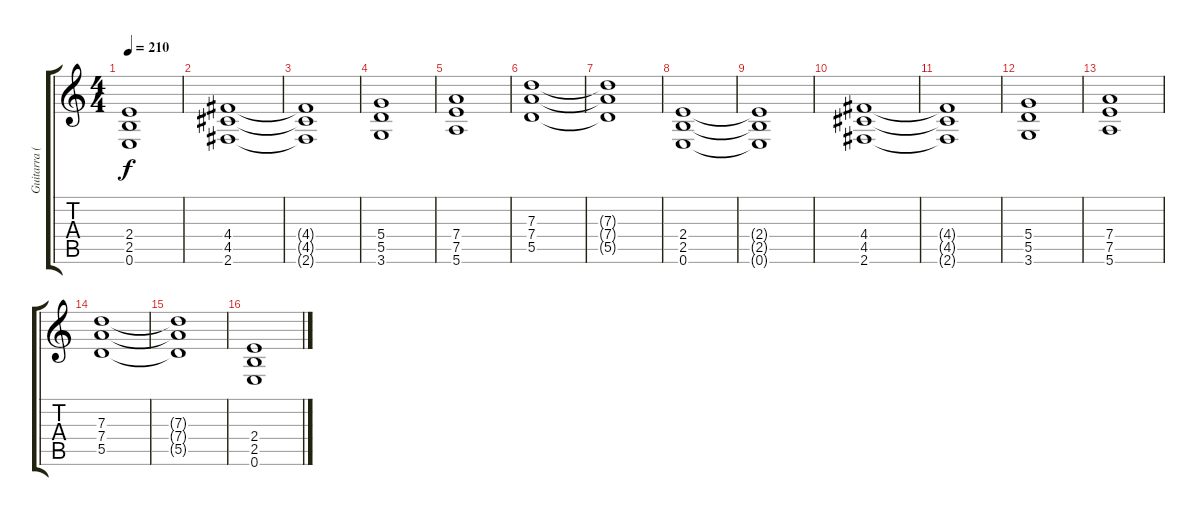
\track ("Guitarra (Mariano)" "Guitarra (") {instrument distortionguitar}
\staff {score tabs}
\tuning (E4 B3 G3 D3 A2 E2) {hide}
\ts (4 4)
\tempo 210
\clef g2
\ks c
(2.4{t} 2.5{t} 0.6{t}).1{dy f} |
(4.4 4.5 2.6).1 |
(4.4{t} 4.5{t} 2.6{t}).1 |
(5.4 5.5 3.6).1 |
(7.4 7.5 5.6).1 |
(7.3 7.4 5.5).1 |
(7.3{t} 7.4{t} 5.5{t}).1 |
(2.4 2.5 0.6).1 |
(2.4{t} 2.5{t} 0.6{t}).1 |
(4.4 4.5 2.6).1 |
(4.4{t} 4.5{t} 2.6{t}).1 |
(5.4 5.5 3.6).1 |
(7.4 7.5 5.6).1 |
(7.3 7.4 5.5).1 |
(7.3{t} 7.4{t} 5.5{t}).1 |
(2.4 2.5 0.6).1
